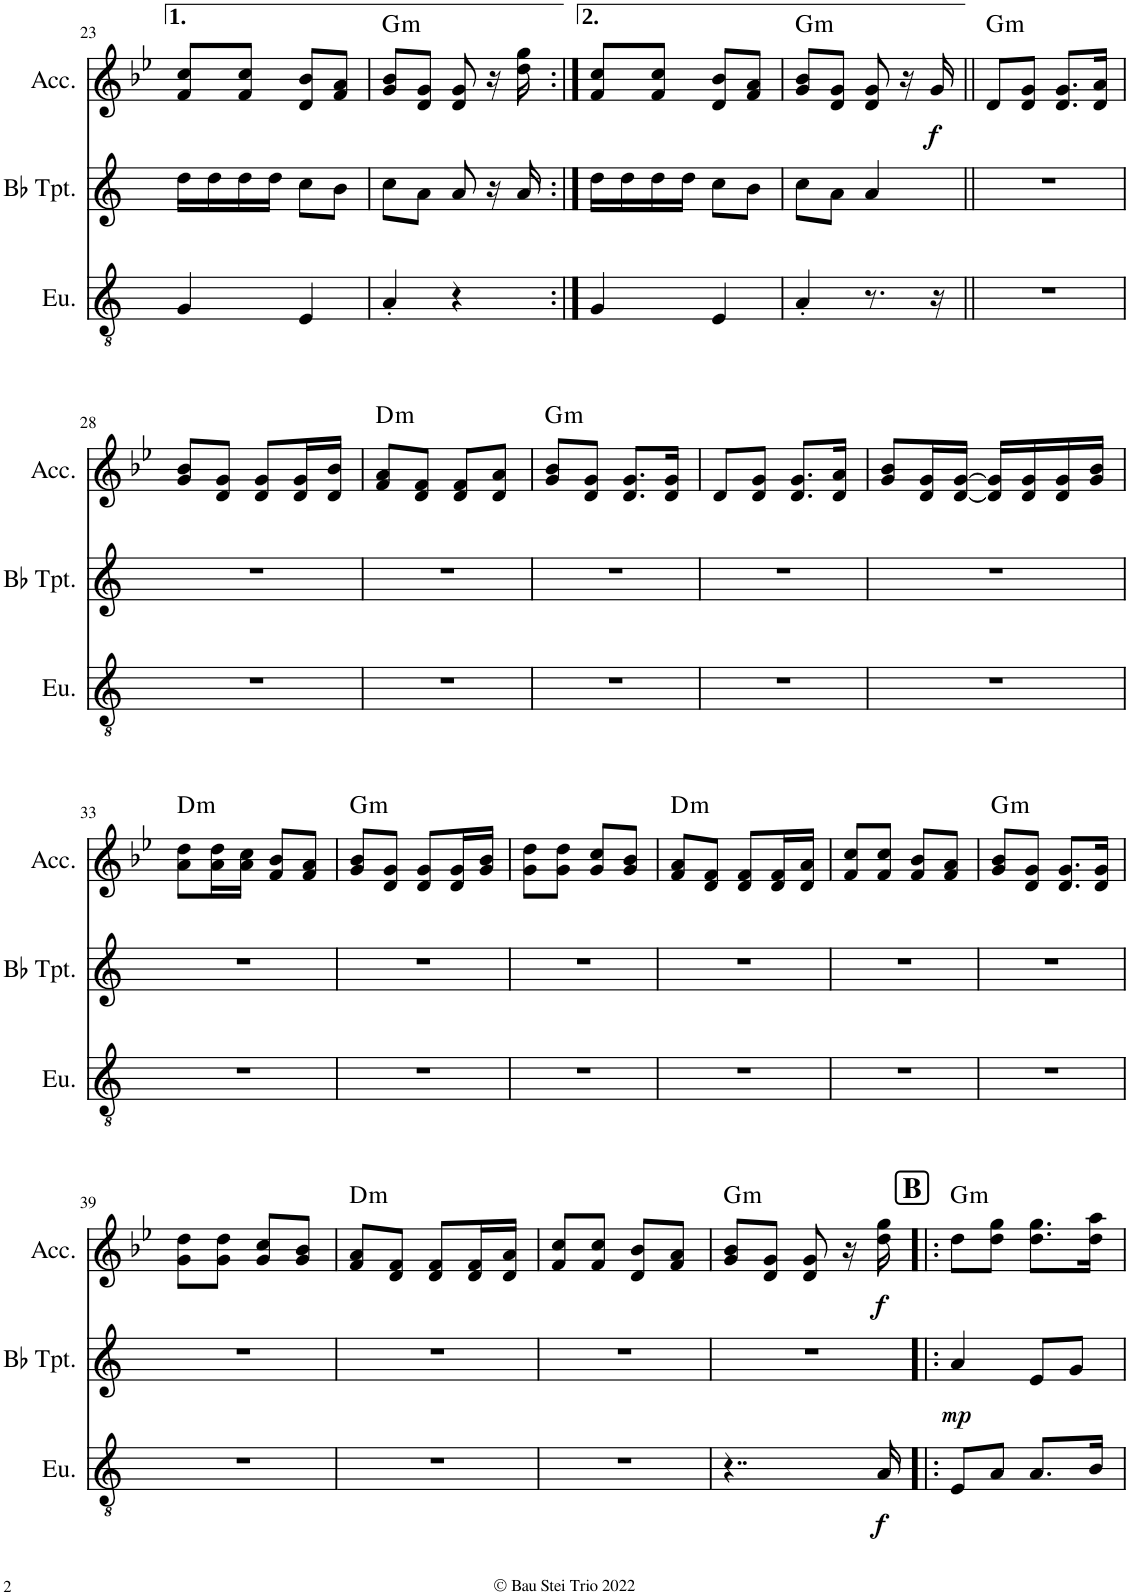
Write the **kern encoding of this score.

**kern	**dynam	**kern	**dynam	**kern	**dynam	**harte
*part3	*part3	*part2	*part2	*part1	*part1	*part1
*staff3	*staff3	*staff2	*staff2	*staff1	*staff1	*
*I"Euphonium	*	*I"Bb Trumpet	*	*I"Accordion	*	*
*I'Eu.	*	*I'Bb Tpt.	*	*I'Acc.	*	*
!!LO:PB:g=z
*clefGv2	*	*clefG2	*	*clefG2	*	*
*Trd1c2	*	*Trd1c2	*	*	*	*
*k[]	*	*k[]	*	*k[b-e-]	*	*
*M2/4	*	*M2/4	*	*M2/4	*	*
=23	=23	=23	=23	=23	=23	=23
4G/	.	16dd\LL	.	8f/ 8cc/L	.	.
.	.	16dd\	.	.	.	.
.	.	16dd\	.	8f/ 8cc/J	.	.
.	.	16dd\JJ	.	.	.	.
4E/	.	8cc\L	.	8d/ 8b-/L	.	.
.	.	8b\J	.	8f/ 8a/J	.	.
=24	=24	=24	=24	=24	=24	=24
!	!	!	!	!	!	!LO:H:kt=m
4A'/	.	8cc\L	.	8g/ 8b-/L	.	G:min
.	.	8a\J	.	8d/ 8g/J	.	.
4r	.	8a/	.	8d/ 8g/	.	.
.	.	16r	.	16r	.	.
.	.	16a/	.	16dd\ 16gg\	.	.
=25:|!	=25:|!	=25:|!	=25:|!	=25:|!	=25:|!	=25:|!
4G/	.	16dd\LL	.	8f/ 8cc/L	.	.
.	.	16dd\	.	.	.	.
.	.	16dd\	.	8f/ 8cc/J	.	.
.	.	16dd\JJ	.	.	.	.
4E/	.	8cc\L	.	8d/ 8b-/L	.	.
.	.	8b\J	.	8f/ 8a/J	.	.
=26	=26	=26	=26	=26	=26	=26
!	!	!	!	!	!	!LO:H:kt=m
4A'/	.	8cc\L	.	8g/ 8b-/L	.	G:min
.	.	8a\J	.	8d/ 8g/J	.	.
8.r	.	4a/	.	8d/ 8g/	.	.
.	.	.	.	16r	.	.
!	!	!	!	!	!LO:DY:b	!
16r	.	.	.	16g/	f	.
=27||	=27||	=27||	=27||	=27||	=27||	=27||
!	!	!	!	!	!	!LO:H:kt=m
2r	.	2r	.	8d/L	.	G:min
.	.	.	.	8d/ 8g/J	.	.
.	.	.	.	8.d/ 8.g/L	.	.
.	.	.	.	16d/ 16a/Jk	.	.
!!LO:LB:g=z
=28	=28	=28	=28	=28	=28	=28
2r	.	2r	.	8g/ 8b-/L	.	.
.	.	.	.	8d/ 8g/J	.	.
.	.	.	.	8d/ 8g/L	.	.
.	.	.	.	16d/ 16g/L	.	.
.	.	.	.	16d/ 16b-/JJ	.	.
=29	=29	=29	=29	=29	=29	=29
!	!	!	!	!	!	!LO:H:kt=m
2r	.	2r	.	8f/ 8a/L	.	D:min
.	.	.	.	8d/ 8f/J	.	.
.	.	.	.	8d/ 8f/L	.	.
.	.	.	.	8d/ 8a/J	.	.
=30	=30	=30	=30	=30	=30	=30
!	!	!	!	!	!	!LO:H:kt=m
2r	.	2r	.	8g/ 8b-/L	.	G:min
.	.	.	.	8d/ 8g/J	.	.
.	.	.	.	8.d/ 8.g/L	.	.
.	.	.	.	16d/ 16g/Jk	.	.
=31	=31	=31	=31	=31	=31	=31
2r	.	2r	.	8d/L	.	.
.	.	.	.	8d/ 8g/J	.	.
.	.	.	.	8.d/ 8.g/L	.	.
.	.	.	.	16d/ 16a/Jk	.	.
=32	=32	=32	=32	=32	=32	=32
2r	.	2r	.	8g/ 8b-/L	.	.
.	.	.	.	16d/ 16g/L	.	.
.	.	.	.	[16d/ [16g/JJ	.	.
.	.	.	.	16d/] 16g/]LL	.	.
.	.	.	.	16d/ 16g/	.	.
.	.	.	.	16d/ 16g/	.	.
.	.	.	.	16g/ 16b-/JJ	.	.
!!LO:LB:g=z
=33	=33	=33	=33	=33	=33	=33
!	!	!	!	!	!	!LO:H:kt=m
2r	.	2r	.	8a\ 8dd\L	.	D:min
.	.	.	.	16a\ 16dd\L	.	.
.	.	.	.	16a\ 16cc\JJ	.	.
.	.	.	.	8f/ 8b-/L	.	.
.	.	.	.	8f/ 8a/J	.	.
=34	=34	=34	=34	=34	=34	=34
!	!	!	!	!	!	!LO:H:kt=m
2r	.	2r	.	8g/ 8b-/L	.	G:min
.	.	.	.	8d/ 8g/J	.	.
.	.	.	.	8d/ 8g/L	.	.
.	.	.	.	16d/ 16g/L	.	.
.	.	.	.	16g/ 16b-/JJ	.	.
=35	=35	=35	=35	=35	=35	=35
2r	.	2r	.	8g\ 8dd\L	.	.
.	.	.	.	8g\ 8dd\J	.	.
.	.	.	.	8g/ 8cc/L	.	.
.	.	.	.	8g/ 8b-/J	.	.
=36	=36	=36	=36	=36	=36	=36
!	!	!	!	!	!	!LO:H:kt=m
2r	.	2r	.	8f/ 8a/L	.	D:min
.	.	.	.	8d/ 8f/J	.	.
.	.	.	.	8d/ 8f/L	.	.
.	.	.	.	16d/ 16f/L	.	.
.	.	.	.	16d/ 16a/JJ	.	.
=37	=37	=37	=37	=37	=37	=37
2r	.	2r	.	8f/ 8cc/L	.	.
.	.	.	.	8f/ 8cc/J	.	.
.	.	.	.	8f/ 8b-/L	.	.
.	.	.	.	8f/ 8a/J	.	.
=38	=38	=38	=38	=38	=38	=38
!	!	!	!	!	!	!LO:H:kt=m
2r	.	2r	.	8g/ 8b-/L	.	G:min
.	.	.	.	8d/ 8g/J	.	.
.	.	.	.	8.d/ 8.g/L	.	.
.	.	.	.	16d/ 16g/Jk	.	.
!!LO:LB:g=z
=39	=39	=39	=39	=39	=39	=39
2r	.	2r	.	8g\ 8dd\L	.	.
.	.	.	.	8g\ 8dd\J	.	.
.	.	.	.	8g/ 8cc/L	.	.
.	.	.	.	8g/ 8b-/J	.	.
=40	=40	=40	=40	=40	=40	=40
!	!	!	!	!	!	!LO:H:kt=m
2r	.	2r	.	8f/ 8a/L	.	D:min
.	.	.	.	8d/ 8f/J	.	.
.	.	.	.	8d/ 8f/L	.	.
.	.	.	.	16d/ 16f/L	.	.
.	.	.	.	16d/ 16a/JJ	.	.
=41	=41	=41	=41	=41	=41	=41
2r	.	2r	.	8f/ 8cc/L	.	.
.	.	.	.	8f/ 8cc/J	.	.
.	.	.	.	8d/ 8b-/L	.	.
.	.	.	.	8f/ 8a/J	.	.
=42	=42	=42	=42	=42	=42	=42
!	!	!	!	!	!	!LO:H:kt=m
4..r	.	2r	.	8g/ 8b-/L	.	G:min
.	.	.	.	8d/ 8g/J	.	.
.	.	.	.	8d/ 8g/	.	.
.	.	.	.	16r	.	.
!	!LO:DY:b	!	!	!	!LO:DY:b	!
16A/	f	.	.	16dd\ 16gg\	f	.
!!LO:REH:place=s1:a:B:cj:fs=14:t=B
=43!|:	=43!|:	=43!|:	=43!|:	=43!|:	=43!|:	=43!|:
!	!	!	!LO:DY:b	!	!	!LO:H:kt=m
8E/L	.	4a/	mp	8dd\L	.	G:min
8A/J	.	.	.	8dd\ 8gg\J	.	.
8.A/L	.	8e/L	.	8.dd\ 8.gg\L	.	.
.	.	8g/J	.	.	.	.
16B/Jk	.	.	.	16dd\ 16aa\Jk	.	.
=	=	=	=	=	=	=
*-	*-	*-	*-	*-	*-	*-
